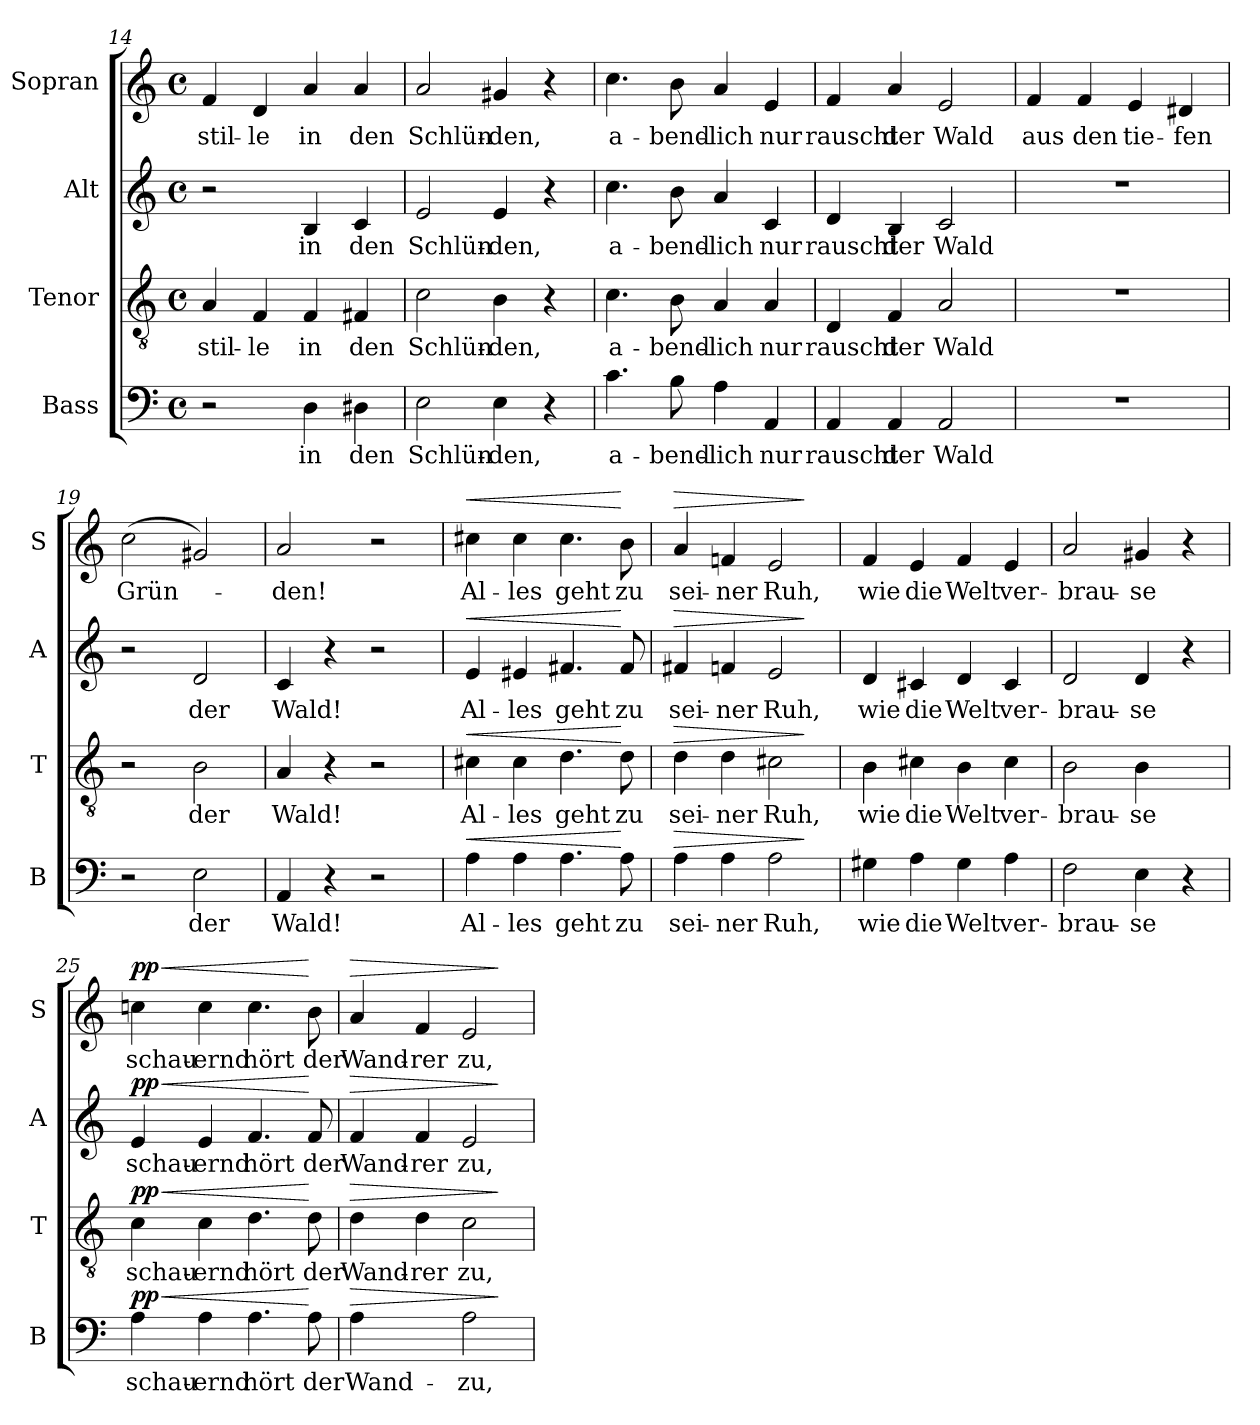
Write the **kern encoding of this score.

**kern	**text	**dynam	**kern	**text	**dynam	**kern	**text	**dynam	**kern	**text	**dynam
*part4	*part4	*part4	*part3	*part3	*part3	*part2	*part2	*part2	*part1	*part1	*part1
*staff4	*staff4	*staff4	*staff3	*staff3	*staff3	*staff2	*staff2	*staff2	*staff1	*staff1	*staff1
*I"Bass	*	*	*I"Tenor	*	*	*I"Alt	*	*	*I"Sopran	*	*
*I'B	*	*	*I'T	*	*	*I'A	*	*	*I'S	*	*
*clefF4	*	*	*clefGv2	*	*	*clefG2	*	*	*clefG2	*	*
*k[]	*	*	*k[]	*	*	*k[]	*	*	*k[]	*	*
*a:	*	*	*C:	*	*	*C:	*	*	*C:	*	*
*M4/4	*	*	*M4/4	*	*	*M4/4	*	*	*M4/4	*	*
*met(c)	*	*	*met(c)	*	*	*met(c)	*	*	*met(c)	*	*
=14	=14	=14	=14	=14	=14	=14	=14	=14	=14	=14	=14
2r	.	.	4A	stil-	.	2r	.	.	4f	stil-	.
.	.	.	4F	-le	.	.	.	.	4d	-le	.
4D	in	.	4F	in	.	4B	in	.	4a	in	.
4D#X	den	.	4F#X	den	.	4c	den	.	4a	den	.
=15	=15	=15	=15	=15	=15	=15	=15	=15	=15	=15	=15
2E	Schlün-	.	2c	Schlün-	.	2e	Schlün-	.	2a	Schlün-	.
4E	-den,	.	4B	-den,	.	4e	-den,	.	4g#X	-den,	.
4r	.	.	4r	.	.	4r	.	.	4r	.	.
=16	=16	=16	=16	=16	=16	=16	=16	=16	=16	=16	=16
4.c	a-	.	4.c	a-	.	4.cc	a-	.	4.cc	a-	.
8B	-bend-	.	8B	-bend-	.	8b	-bend-	.	8b	-bend-	.
4A	-lich	.	4A	-lich	.	4a	-lich	.	4a	-lich	.
4AA	nur	.	4A	nur	.	4c	nur	.	4e	nur	.
=17	=17	=17	=17	=17	=17	=17	=17	=17	=17	=17	=17
4AA	rauscht	.	4D	rauscht	.	4d	rauscht	.	4f	rauscht	.
4AA	der	.	4F	der	.	4B	der	.	4a	der	.
2AA	Wald	.	2A	Wald	.	2c	Wald	.	2e	Wald	.
=18	=18	=18	=18	=18	=18	=18	=18	=18	=18	=18	=18
1r	.	.	1r	.	.	1r	.	.	4f	aus	.
.	.	.	.	.	.	.	.	.	4f	den	.
.	.	.	.	.	.	.	.	.	4e	tie-	.
.	.	.	.	.	.	.	.	.	4d#X	-fen	.
=19	=19	=19	=19	=19	=19	=19	=19	=19	=19	=19	=19
2r	.	.	2r	.	.	2r	.	.	(2cc	Grün-	.
2E	der	.	2B	der	.	2d	der	.	2g#X)	.	.
=20	=20	=20	=20	=20	=20	=20	=20	=20	=20	=20	=20
4AA	Wald!	.	4A	Wald!	.	4c	Wald!	.	2a	-den!	.
4r	.	.	4r	.	.	4r	.	.	.	.	.
2r	.	.	2r	.	.	2r	.	.	2r	.	.
=21	=21	=21	=21	=21	=21	=21	=21	=21	=21	=21	=21
!	!	!LO:HP:a	!	!	!LO:HP:a	!	!	!LO:HP:a	!	!	!LO:HP:a
4A	Al-	<	4c#X	Al-	<	4e	Al-	<	4cc#X	Al-	<
4A	-les	.	4c#	-les	.	4e#X	-les	.	4cc#	-les	.
4.A	geht	.	4.d	geht	.	4.f#X	geht	.	4.cc#	geht	.
8A	zu	[	8d	zu	[	8f#	zu	[	8b	zu	[
=22	=22	=22	=22	=22	=22	=22	=22	=22	=22	=22	=22
!	!	!LO:HP:a	!	!	!LO:HP:a	!	!	!LO:HP:a	!	!	!LO:HP:a
4A	sei-	>	4d	sei-	>	4f#X	sei-	>	4a	sei-	>
4A	-ner	.	4d	-ner	.	4fn	-ner	.	4fn	-ner	.
2A	Ruh,	.	2c#X	Ruh,	.	2e	Ruh,	.	2e	Ruh,	.
.	.	]	.	.	]	.	.	]	.	.	]
=23	=23	=23	=23	=23	=23	=23	=23	=23	=23	=23	=23
4G#X	wie	.	4B	wie	.	4d	wie	.	4f	wie	.
4A	die	.	4c#X	die	.	4c#X	die	.	4e	die	.
4G#	Welt	.	4B	Welt	.	4d	Welt	.	4f	Welt	.
4A	ver-	.	4c#	ver-	.	4c#	ver-	.	4e	ver-	.
=24	=24	=24	=24	=24	=24	=24	=24	=24	=24	=24	=24
2F	-brau-	.	2B	-brau-	.	2d	-brau-	.	2a	-brau-	.
4E	-se	.	4B	-se	.	4d	-se	.	4g#X	-se	.
4r	.	.	4ryy	.	.	4r	.	.	4r	.	.
=25	=25	=25	=25	=25	=25	=25	=25	=25	=25	=25	=25
!	!	!LO:HP:a	!	!	!LO:HP:a	!	!	!LO:HP:a	!	!	!LO:HP:a
!	!	!LO:DY:n=1:a	!	!	!LO:DY:n=1:a	!	!	!LO:DY:n=1:a	!	!	!LO:DY:n=1:a
4A	schau-	< pp	4c	schau-	< pp	4e	schau-	< pp	4ccn	schau-	< pp
4A	-ernd	.	4c	-ernd	.	4e	-ernd	.	4cc	-ernd	.
4.A	hört	.	4.d	hört	.	4.f	hört	.	4.cc	hört	.
8A	der	[	8d	der	[	8f	der	[	8b	der	[
=26	=26	=26	=26	=26	=26	=26	=26	=26	=26	=26	=26
!	!	!LO:HP:a	!	!	!LO:HP:a	!	!	!LO:HP:a	!	!	!LO:HP:a
4A	Wand-	>	4d	Wand-	>	4f	Wand-	>	4a	Wand-	>
4ryy	.	.	4d	-rer	.	4f	-rer	.	4f	-rer	.
2A	zu,	.	2c	zu,	.	2e	zu,	.	2e	zu,	.
.	.	]	.	.	]	.	.	]	.	.	]
=	=	=	=	=	=	=	=	=	=	=	=
*-	*-	*-	*-	*-	*-	*-	*-	*-	*-	*-	*-
